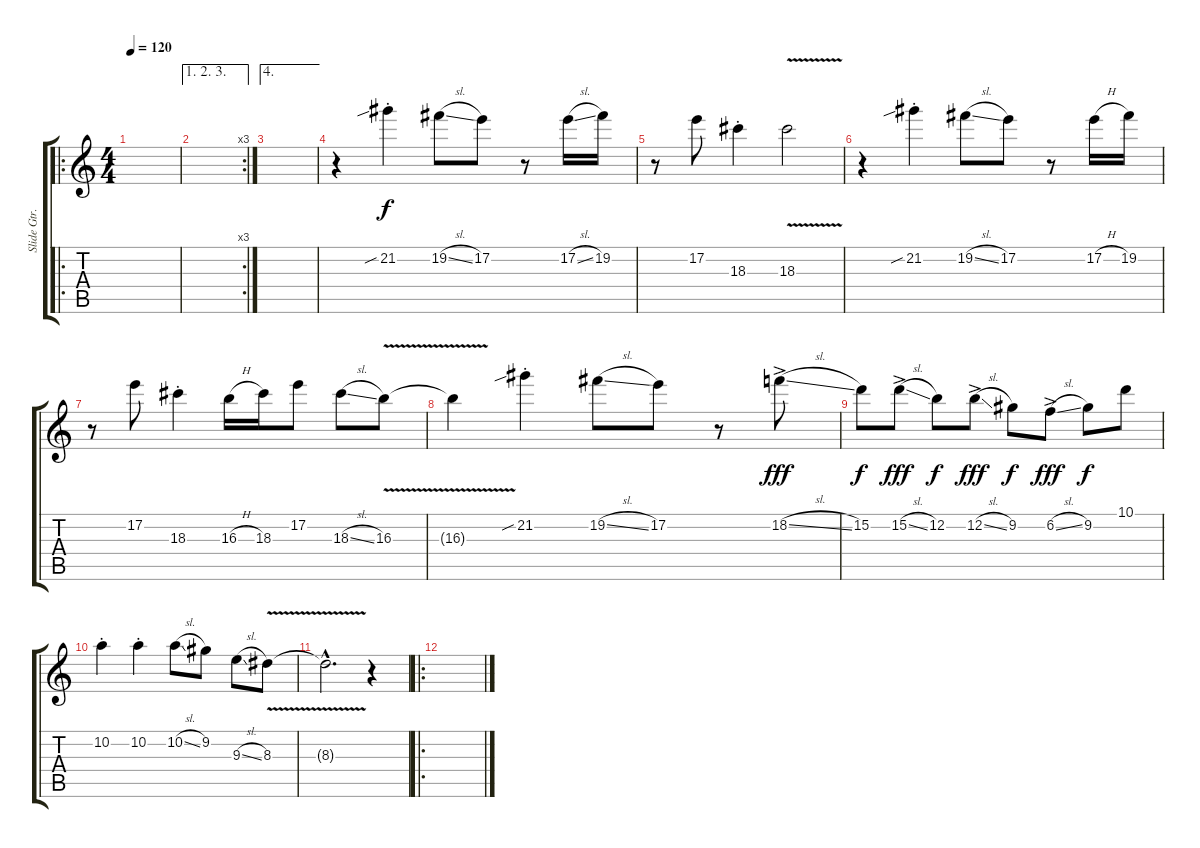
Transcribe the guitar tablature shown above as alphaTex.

\track ("Slide Gtr. 2" "Slide Gtr.") {instrument electricguitarjazz}
\staff {score tabs}
\tuning (E4 B3 G3 D3 A2 E2) {hide}
\ro
\ts (4 4)
\tempo 120
\clef g2
\ks c
|
\ae (1 2 3)
\rc 3
|
\ae 4
|
r.4 21.2{sib st}.4 19.2{sl}.8 17.2.8 r.8 17.2{sl}.16 19.2.16 |
r.8 17.2.8 18.3{st}.4 18.3{v}.2 |
r.4 21.2{sib st}.4 19.2{sl}.8 17.2.8 r.8 17.2{h}.16 19.2.16 |
r.8 17.2.8 18.3{st}.4 16.3{h}.16 18.3.16 17.2.8 18.3{sl}.8 16.3{v}.8 |
16.3{t}.4 21.2{sib st}.4 19.2{sl}.8 17.2.8 r.8 18.2{sl ac}.8{dy fff} |
15.2.8{dy f} 15.2{sl ac}.8{dy fff} 12.2.8{dy f} 12.2{sl ac}.8{dy fff} 9.2.8{dy f} 6.2{sl ac}.8{dy fff} 9.2.8{dy f} 10.1.8 |
10.2{st}.4 10.2{st}.4 10.2{sl}.8 9.2.8 9.3{sl}.8 8.3{v}.8 |
8.3{hac t}.2{d} r.4 |
\ro
